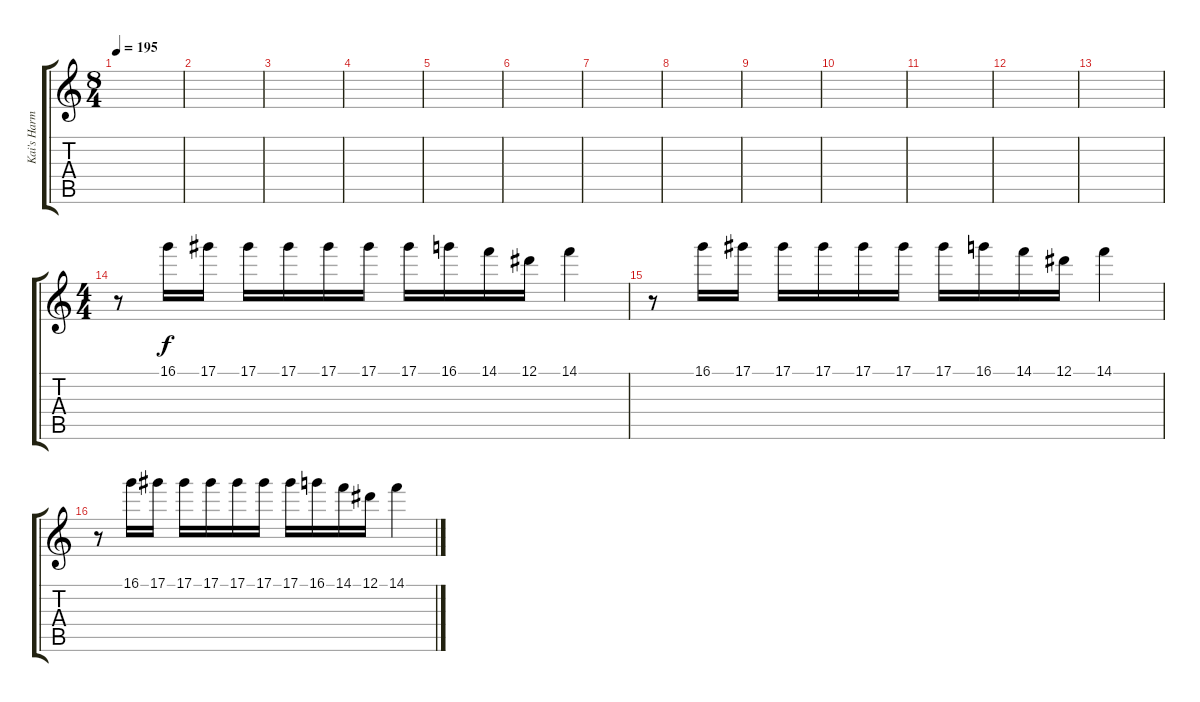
\track ("Kai's Harmonizer" "Kai's Harm") {instrument distortionguitar}
\staff {score tabs}
\tuning (Eb4 Bb3 Gb3 Db3 Ab2 Eb2) {hide}
\ts (8 4)
\tempo 195
\clef g2
\ks c
|
|
|
|
|
|
|
|
|
|
|
|
|
\ts (4 4)
r.8 16.1.16 17.1.16 17.1.16 17.1.16 17.1.16 17.1.16 17.1.16 16.1.16 14.1.16 12.1.16 14.1.4 |
r.8 16.1.16 17.1.16 17.1.16 17.1.16 17.1.16 17.1.16 17.1.16 16.1.16 14.1.16 12.1.16 14.1.4 |
r.8 16.1.16 17.1.16 17.1.16 17.1.16 17.1.16 17.1.16 17.1.16 16.1.16 14.1.16 12.1.16 14.1.4
